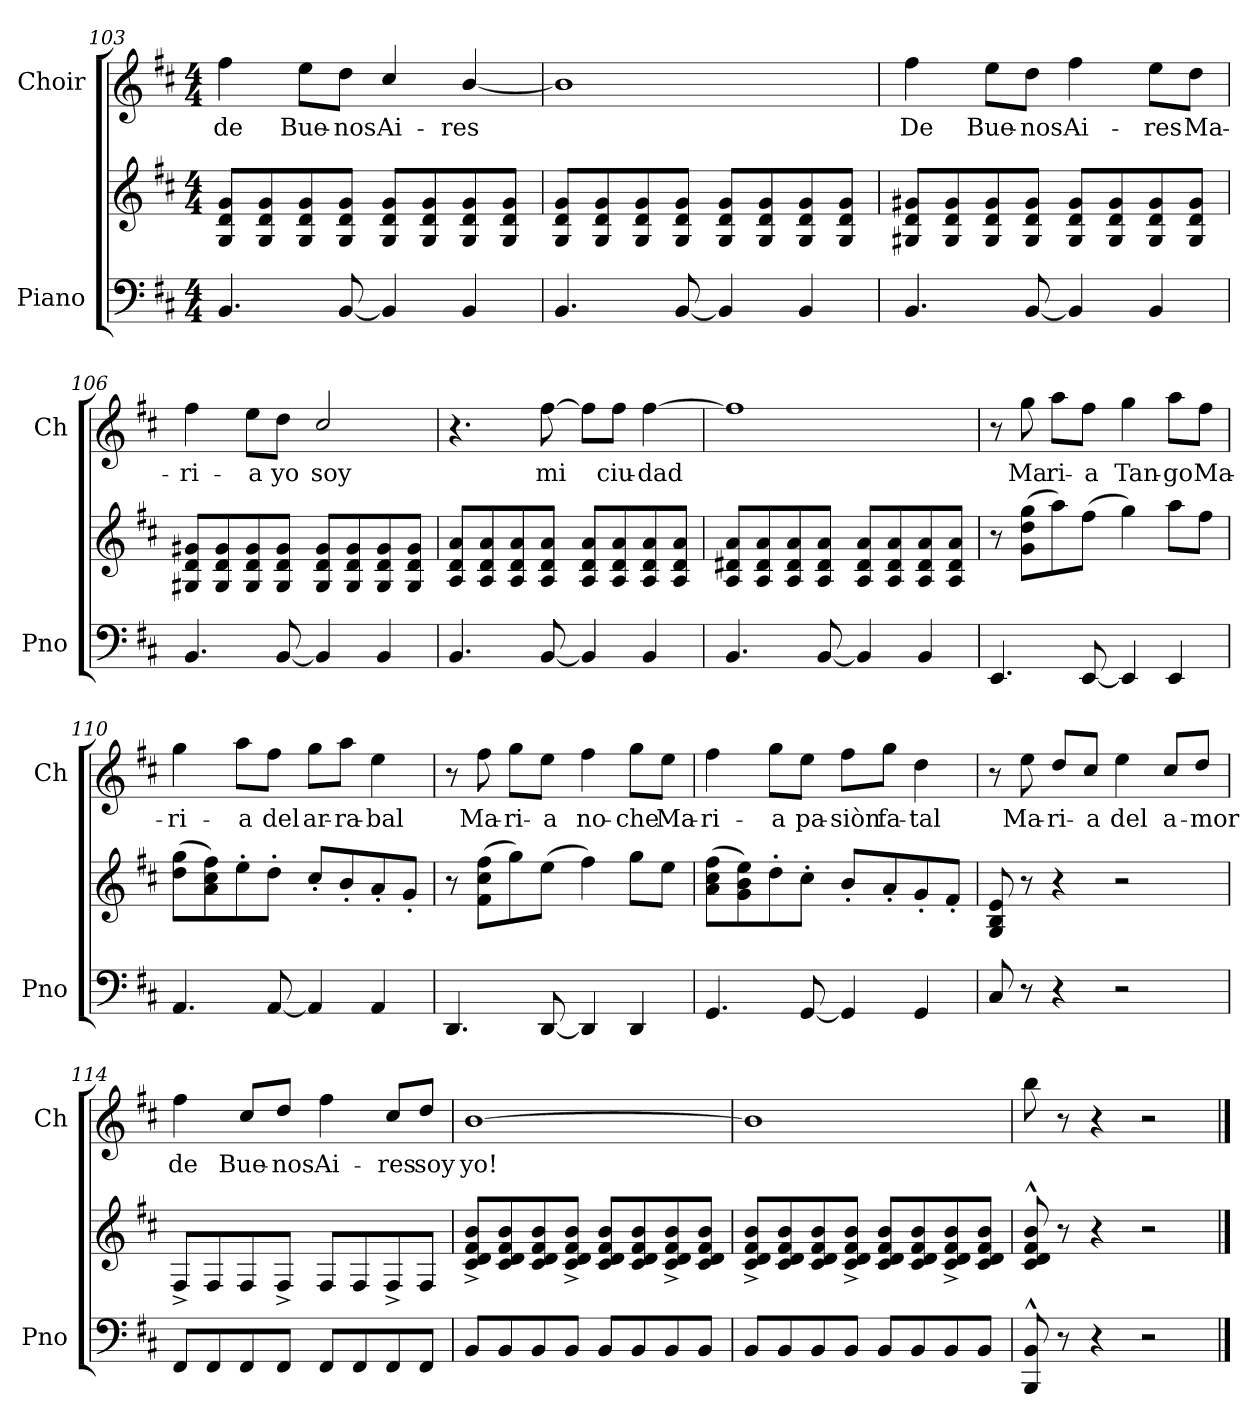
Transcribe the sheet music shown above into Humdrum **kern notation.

**kern	**kern	**kern	**text
*part2	*part2	*part1	*part1
*staff3	*staff2	*staff1	*staff1
*I"Piano	*	*I"Choir	*
*I'Pno	*	*I'Ch	*
!!LO:LB:g=z
*clefF4	*clefG2	*clefG2	*
*k[f#c#]	*k[f#c#]	*k[f#c#]	*
*D:	*D:	*D:	*
*M4/4	*M4/4	*M4/4	*
=103	=103	=103	=103
4.BB/	8G/ 8d/ 8g/L	4ff#\	de
.	8G/ 8d/ 8g/	.	.
.	8G/ 8d/ 8g/	8ee\L	Bue-
[8BB/	8G/ 8d/ 8g/J	8dd\J	-nos
4BB/]	8G/ 8d/ 8g/L	4cc#/	Ai-
.	8G/ 8d/ 8g/	.	.
4BB/	8G/ 8d/ 8g/	[4b/	-res
.	8G/ 8d/ 8g/J	.	.
=104	=104	=104	=104
4.BB/	8G/ 8d/ 8g/L	1b]	.
.	8G/ 8d/ 8g/	.	.
.	8G/ 8d/ 8g/	.	.
[8BB/	8G/ 8d/ 8g/J	.	.
4BB/]	8G/ 8d/ 8g/L	.	.
.	8G/ 8d/ 8g/	.	.
4BB/	8G/ 8d/ 8g/	.	.
.	8G/ 8d/ 8g/J	.	.
=105	=105	=105	=105
4.BB/	8G#X/ 8d/ 8g#X/L	4ff#\	De
.	8G#/ 8d/ 8g#/	.	.
.	8G#/ 8d/ 8g#/	8ee\L	Bue-
[8BB/	8G#/ 8d/ 8g#/J	8dd\J	-nos
4BB/]	8G#/ 8d/ 8g#/L	4ff#\	Ai-
.	8G#/ 8d/ 8g#/	.	.
4BB/	8G#/ 8d/ 8g#/	8ee\L	-res
.	8G#/ 8d/ 8g#/J	8dd\J	Ma-
=106	=106	=106	=106
4.BB/	8G#X/ 8d/ 8g#X/L	4ff#\	-ri-
.	8G#/ 8d/ 8g#/	.	.
.	8G#/ 8d/ 8g#/	8ee\L	-a
[8BB/	8G#/ 8d/ 8g#/J	8dd\J	yo
4BB/]	8G#/ 8d/ 8g#/L	2cc#/	soy
.	8G#/ 8d/ 8g#/	.	.
4BB/	8G#/ 8d/ 8g#/	.	.
.	8G#/ 8d/ 8g#/J	.	.
=107	=107	=107	=107
4.BB/	8A/ 8d/ 8a/L	4.r	.
.	8A/ 8d/ 8a/	.	.
.	8A/ 8d/ 8a/	.	.
[8BB/	8A/ 8d/ 8a/J	[8ff#\	mi
4BB/]	8A/ 8d/ 8a/L	8ff#\L]	.
.	8A/ 8d/ 8a/	8ff#\J	ciu-
4BB/	8A/ 8d/ 8a/	[4ff#\	-dad
.	8A/ 8d/ 8a/J	.	.
=108	=108	=108	=108
4.BB/	8A/ 8d#X/ 8a/L	1ff#]	.
.	8A/ 8d#/ 8a/	.	.
.	8A/ 8d#/ 8a/	.	.
[8BB/	8A/ 8d#/ 8a/J	.	.
4BB/]	8A/ 8d#/ 8a/L	.	.
.	8A/ 8d#/ 8a/	.	.
4BB/	8A/ 8d#/ 8a/	.	.
.	8A/ 8d#/ 8a/J	.	.
!!LO:LB:g=z
=109	=109	=109	=109
4.EE/	8r	8r	.
.	(8g\ 8dd\ 8gg\L	8gg\	Ma
.	8aa\)	8aa\L	-ri-
[8EE/	(8ff#\J	8ff#\J	-a
4EE/]	4gg\)	4gg\	Tan-
4EE/	8aa\L	8aa\L	-go
.	8ff#\J	8ff#\J	Ma-
=110	=110	=110	=110
4.AA/	(8dd\ 8gg\L	4gg\	-ri-
.	8a\ 8cc#\ 8ff#\)	.	.
.	8ee'\	8aa\L	-a
[8AA/	8dd'\J	8ff#\J	del
4AA/]	8cc#'/L	8gg\L	ar-
.	8b'/	8aa\J	-ra-
4AA/	8a'/	4ee\	-bal
.	8g'/J	.	.
=111	=111	=111	=111
4.DD/	8r	8r	.
.	(8f#\ 8cc#\ 8ff#\L	8ff#\	Ma-
.	8gg\)	8gg\L	-ri-
[8DD/	(8ee\J	8ee\J	-a
4DD/]	4ff#\)	4ff#\	no-
4DD/	8gg\L	8gg\L	-che
.	8ee\J	8ee\J	Ma-
=112	=112	=112	=112
4.GG/	(8a\ 8cc#\ 8ff#\L	4ff#\	-ri-
.	8g\ 8b\ 8ee\)	.	.
.	8dd'\	8gg\L	-a
[8GG/	8cc#'\J	8ee\J	pa-
4GG/]	8b'/L	8ff#\L	-siòn
.	8a'/	8gg\J	fa-
4GG/	8g'/	4dd\	-tal
.	8f#'/J	.	.
!!LO:LB:g=z
=113	=113	=113	=113
8C#/	8G/ 8B/ 8e/	8r	.
8r	8r	8ee\	Ma-
4r	4r	8dd/L	-ri-
.	.	8cc#/J	-a
2r	2r	4ee\	del
.	.	8cc#/L	a-
.	.	8dd/J	-mor
=114	=114	=114	=114
8FF#/L	8F#^/L	4ff#\	de
8FF#/	8F#/	.	.
8FF#/	8F#/	8cc#/L	Bue-
8FF#/J	8F#^/J	8dd/J	-nos
8FF#/L	8F#/L	4ff#\	Ai-
8FF#/	8F#/	.	.
8FF#/	8F#^/	8cc#/L	-res
8FF#/J	8F#/J	8dd/J	soy
=115	=115	=115	=115
8BB/L	8c#/^ 8d/^ 8f#/^ 8b/^L	[1b	yo!
8BB/	8c#/ 8d/ 8f#/ 8b/	.	.
8BB/	8c#/ 8d/ 8f#/ 8b/	.	.
8BB/J	8c#/^ 8d/^ 8f#/^ 8b/^J	.	.
8BB/L	8c#/ 8d/ 8f#/ 8b/L	.	.
8BB/	8c#/ 8d/ 8f#/ 8b/	.	.
8BB/	8c#/^ 8d/^ 8f#/^ 8b/^	.	.
8BB/J	8c#/ 8d/ 8f#/ 8b/J	.	.
=116	=116	=116	=116
8BB/L	8c#/^ 8d/^ 8f#/^ 8b/^L	1b]	.
8BB/	8c#/ 8d/ 8f#/ 8b/	.	.
8BB/	8c#/ 8d/ 8f#/ 8b/	.	.
8BB/J	8c#/^ 8d/^ 8f#/^ 8b/^J	.	.
8BB/L	8c#/ 8d/ 8f#/ 8b/L	.	.
8BB/	8c#/ 8d/ 8f#/ 8b/	.	.
8BB/	8c#/^ 8d/^ 8f#/^ 8b/^	.	.
8BB/J	8c#/ 8d/ 8f#/ 8b/J	.	.
=117	=117	=117	=117
8BBB/^^ 8BB/^^	8c#/^^ 8d/^^ 8f#/^^ 8b/^^	8bb\	.
8r	8r	8r	.
4r	4r	4r	.
2r	2r	2r	.
==	==	==	==
*-	*-	*-	*-
